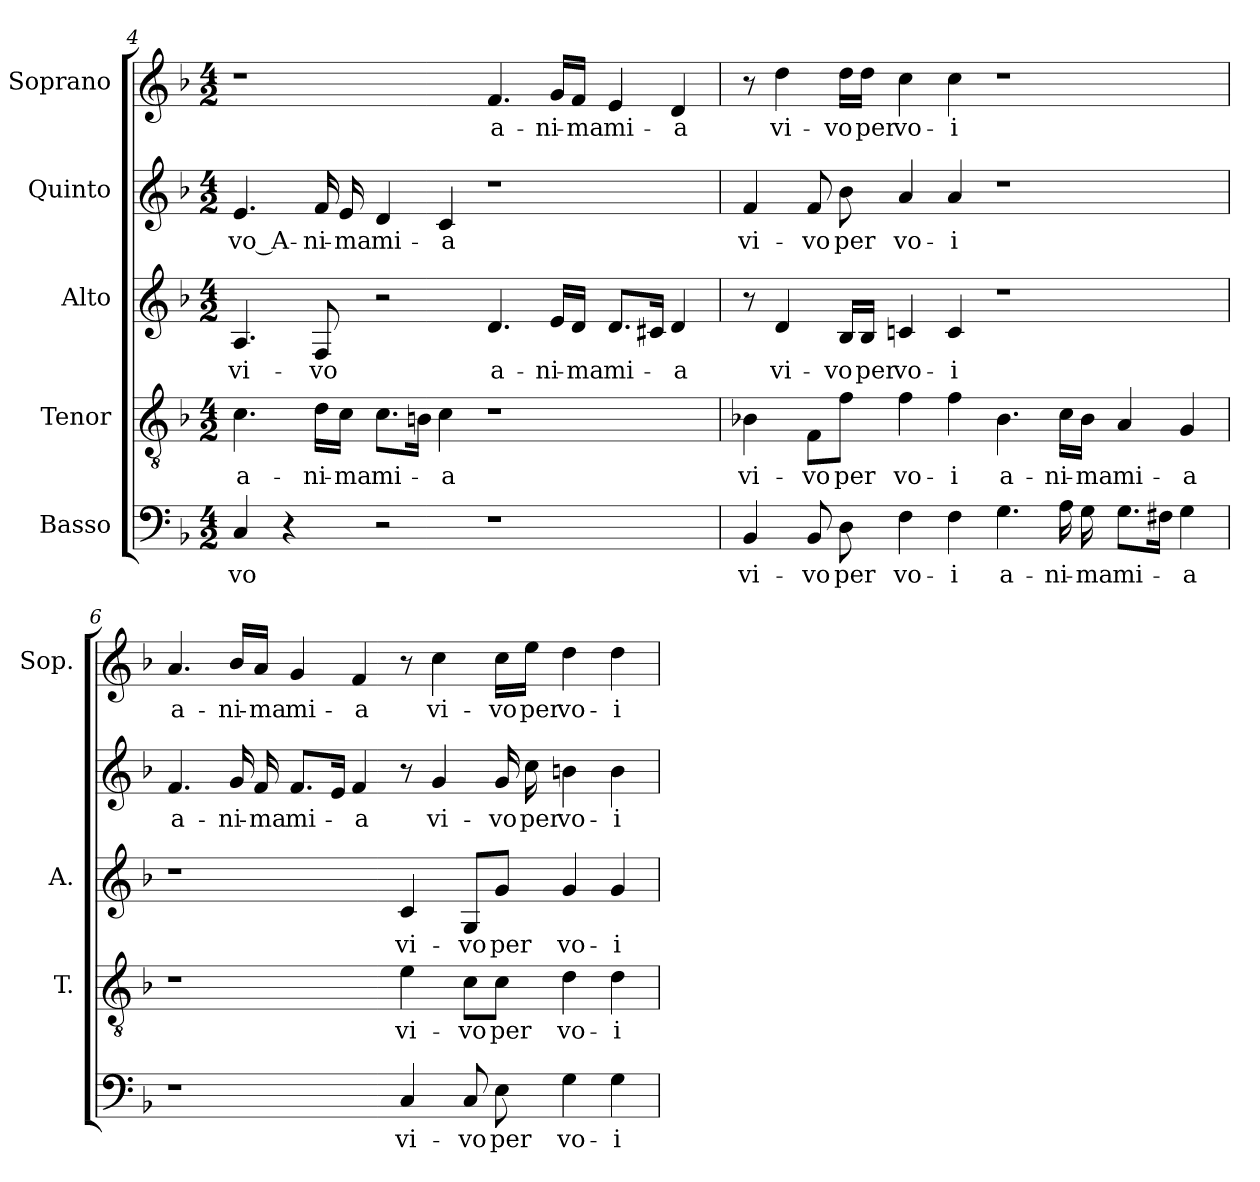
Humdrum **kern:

**kern	**text	**kern	**text	**kern	**text	**kern	**text	**kern	**text
*part5	*part5	*part4	*part4	*part3	*part3	*part2	*part2	*part1	*part1
*staff5	*staff5	*staff4	*staff4	*staff3	*staff3	*staff2	*staff2	*staff1	*staff1
*I"Basso	*	*I"Tenor	*	*I"Alto	*	*I"Quinto	*	*I"Soprano	*
*	*	*I'T.	*	*I'A.	*	*	*	*I'Sop.	*
*clefF4	*	*clefGv2	*	*clefG2	*	*clefG2	*	*clefG2	*
*	*	*ITrd7c12	*	*	*	*	*	*	*
*k[b-]	*	*k[b-]	*	*k[b-]	*	*k[b-]	*	*k[b-]	*
*F:	*	*F:	*	*F:	*	*F:	*	*F:	*
*M4/2	*	*M4/2	*	*M4/2	*	*M4/2	*	*M4/2	*
=4	=4	=4	=4	=4	=4	=4	=4	=4	=4
!	!LO:LY:b:color=#000000	!	!	!	!	!	!	!	!
!	!	!	!LO:LY:b:color=#000000	!	!	!	!	!	!
!	!	!	!	!	!LO:LY:b:color=#000000	!	!	!	!
!	!	!	!	!	!	!	!LO:LY:b:color=#000000	!	!
4Ci/	-vo	4.Ci\	a-	4.Ai/	vi-	4.ei/	-vo_A-	1r	.
4r	.	.	.	.	.	.	.	.	.
!	!	!	!LO:LY:b:color=#000000	!	!	!	!	!	!
!	!	!	!	!	!LO:LY:b:color=#000000	!	!	!	!
!	!	!	!	!	!	!	!LO:LY:b:color=#000000	!	!
.	.	16Di\LL	-ni-	8Fi/	-vo	16fi/	-ni-	.	.
!	!	!	!LO:LY:b:color=#000000	!	!	!	!	!	!
!	!	!	!	!	!	!	!LO:LY:b:color=#000000	!	!
.	.	16Ci\JJ	-ma	.	.	16ei/	-ma	.	.
!	!	!	!LO:LY:b:color=#000000	!	!	!	!	!	!
!	!	!	!	!	!	!	!LO:LY:b:color=#000000	!	!
2r	.	8.Ci\L	mi-	2r	.	4di/	mi-	.	.
.	.	16BBni\Jk	.	.	.	.	.	.	.
!	!	!	!LO:LY:b:color=#000000	!	!	!	!	!	!
!	!	!	!	!	!	!	!LO:LY:b:color=#000000	!	!
.	.	4Ci\	-a	.	.	4ci/	-a	.	.
!	!	!	!	!	!LO:LY:b:color=#000000	!	!	!	!
!	!	!	!	!	!	!	!	!	!LO:LY:b:color=#000000
1r	.	1r	.	4.di/	a-	1r	.	4.fi/	a-
!	!	!	!	!	!LO:LY:b:color=#000000	!	!	!	!
!	!	!	!	!	!	!	!	!	!LO:LY:b:color=#000000
.	.	.	.	16ei/LL	-ni-	.	.	16gi/LL	-ni-
!	!	!	!	!	!LO:LY:b:color=#000000	!	!	!	!
!	!	!	!	!	!	!	!	!	!LO:LY:b:color=#000000
.	.	.	.	16di/JJ	-ma	.	.	16fi/JJ	-ma
!	!	!	!	!	!LO:LY:b:color=#000000	!	!	!	!
!	!	!	!	!	!	!	!	!	!LO:LY:b:color=#000000
.	.	.	.	8.di/L	mi-	.	.	4ei/	mi-
.	.	.	.	16c#Xi/Jk	.	.	.	.	.
!	!	!	!	!	!LO:LY:b:color=#000000	!	!	!	!
!	!	!	!	!	!	!	!	!	!LO:LY:b:color=#000000
.	.	.	.	4di/	-a	.	.	4di/	-a
!!LO:LB:g=z
=5	=5	=5	=5	=5	=5	=5	=5	=5	=5
!	!LO:LY:b:color=#000000	!	!	!	!	!	!	!	!
!	!	!	!LO:LY:b:color=#000000	!	!	!	!	!	!
!	!	!	!	!	!	!	!LO:LY:b:color=#000000	!	!
4BB-i/	vi-	4BB-Xi\	vi-	8r	.	4fi/	vi-	8r	.
!	!	!	!	!	!LO:LY:b:color=#000000	!	!	!	!
!	!	!	!	!	!	!	!	!	!LO:LY:b:color=#000000
.	.	.	.	4di/	vi-	.	.	4ddi\	vi-
!	!LO:LY:b:color=#000000	!	!	!	!	!	!	!	!
!	!	!	!LO:LY:b:color=#000000	!	!	!	!	!	!
!	!	!	!	!	!	!	!LO:LY:b:color=#000000	!	!
8BB-i/	-vo	8FFi\L	-vo	.	.	8fi/	-vo	.	.
!	!LO:LY:b:color=#000000	!	!	!	!	!	!	!	!
!	!	!	!LO:LY:b:color=#000000	!	!	!	!	!	!
!	!	!	!	!	!LO:LY:b:color=#000000	!	!	!	!
!	!	!	!	!	!	!	!LO:LY:b:color=#000000	!	!
!	!	!	!	!	!	!	!	!	!LO:LY:b:color=#000000
8Di\	per	8Fi\J	per	16B-i/LL	-vo	8b-i\	per	16ddi\LL	-vo
!	!	!	!	!	!LO:LY:b:color=#000000	!	!	!	!
!	!	!	!	!	!	!	!	!	!LO:LY:b:color=#000000
.	.	.	.	16B-i/JJ	per	.	.	16ddi\JJ	per
!	!LO:LY:b:color=#000000	!	!	!	!	!	!	!	!
!	!	!	!LO:LY:b:color=#000000	!	!	!	!	!	!
!	!	!	!	!	!LO:LY:b:color=#000000	!	!	!	!
!	!	!	!	!	!	!	!LO:LY:b:color=#000000	!	!
!	!	!	!	!	!	!	!	!	!LO:LY:b:color=#000000
4Fi\	vo-	4Fi\	vo-	4cni/	vo-	4ai/	vo-	4cci\	vo-
!	!LO:LY:b:color=#000000	!	!	!	!	!	!	!	!
!	!	!	!LO:LY:b:color=#000000	!	!	!	!	!	!
!	!	!	!	!	!LO:LY:b:color=#000000	!	!	!	!
!	!	!	!	!	!	!	!LO:LY:b:color=#000000	!	!
!	!	!	!	!	!	!	!	!	!LO:LY:b:color=#000000
4Fi\	-i	4Fi\	-i	4ci/	-i	4ai/	-i	4cci\	-i
!	!LO:LY:b:color=#000000	!	!	!	!	!	!	!	!
!	!	!	!LO:LY:b:color=#000000	!	!	!	!	!	!
4.Gi\	a-	4.BB-i\	a-	1r	.	1r	.	1r	.
!	!LO:LY:b:color=#000000	!	!	!	!	!	!	!	!
!	!	!	!LO:LY:b:color=#000000	!	!	!	!	!	!
16Ai\	-ni-	16Ci\LL	-ni-	.	.	.	.	.	.
!	!LO:LY:b:color=#000000	!	!	!	!	!	!	!	!
!	!	!	!LO:LY:b:color=#000000	!	!	!	!	!	!
16Gi\	-ma	16BB-i\JJ	-ma	.	.	.	.	.	.
!	!LO:LY:b:color=#000000	!	!	!	!	!	!	!	!
!	!	!	!LO:LY:b:color=#000000	!	!	!	!	!	!
8.Gi\L	mi-	4AAi/	mi-	.	.	.	.	.	.
16F#Xi\Jk	.	.	.	.	.	.	.	.	.
!	!LO:LY:b:color=#000000	!	!	!	!	!	!	!	!
!	!	!	!LO:LY:b:color=#000000	!	!	!	!	!	!
4Gi\	-a	4GGi/	-a	.	.	.	.	.	.
=6	=6	=6	=6	=6	=6	=6	=6	=6	=6
!	!	!	!	!	!	!	!LO:LY:b:color=#000000	!	!
!	!	!	!	!	!	!	!	!	!LO:LY:b:color=#000000
1r	.	1r	.	1r	.	4.fi/	a-	4.ai/	a-
!	!	!	!	!	!	!	!LO:LY:b:color=#000000	!	!
!	!	!	!	!	!	!	!	!	!LO:LY:b:color=#000000
.	.	.	.	.	.	16gi/	-ni-	16b-i/LL	-ni-
!	!	!	!	!	!	!	!LO:LY:b:color=#000000	!	!
!	!	!	!	!	!	!	!	!	!LO:LY:b:color=#000000
.	.	.	.	.	.	16fi/	-ma	16ai/JJ	-ma
!	!	!	!	!	!	!	!LO:LY:b:color=#000000	!	!
!	!	!	!	!	!	!	!	!	!LO:LY:b:color=#000000
.	.	.	.	.	.	8.fi/L	mi-	4gi/	mi-
.	.	.	.	.	.	16ei/Jk	.	.	.
!	!	!	!	!	!	!	!LO:LY:b:color=#000000	!	!
!	!	!	!	!	!	!	!	!	!LO:LY:b:color=#000000
.	.	.	.	.	.	4fi/	-a	4fi/	-a
!	!LO:LY:b:color=#000000	!	!	!	!	!	!	!	!
!	!	!	!LO:LY:b:color=#000000	!	!	!	!	!	!
!	!	!	!	!	!LO:LY:b:color=#000000	!	!	!	!
4Ci/	vi-	4Ei\	vi-	4ci/	vi-	8r	.	8r	.
!	!	!	!	!	!	!	!LO:LY:b:color=#000000	!	!
!	!	!	!	!	!	!	!	!	!LO:LY:b:color=#000000
.	.	.	.	.	.	4gi/	vi-	4cci\	vi-
!	!LO:LY:b:color=#000000	!	!	!	!	!	!	!	!
!	!	!	!LO:LY:b:color=#000000	!	!	!	!	!	!
!	!	!	!	!	!LO:LY:b:color=#000000	!	!	!	!
8Ci/	-vo	8Ci\L	-vo	8Gi/L	-vo	.	.	.	.
!	!LO:LY:b:color=#000000	!	!	!	!	!	!	!	!
!	!	!	!LO:LY:b:color=#000000	!	!	!	!	!	!
!	!	!	!	!	!LO:LY:b:color=#000000	!	!	!	!
!	!	!	!	!	!	!	!LO:LY:b:color=#000000	!	!
!	!	!	!	!	!	!	!	!	!LO:LY:b:color=#000000
8Ei\	per	8Ci\J	per	8gi/J	per	16gi/	-vo	16cci\LL	-vo
!	!	!	!	!	!	!	!LO:LY:b:color=#000000	!	!
!	!	!	!	!	!	!	!	!	!LO:LY:b:color=#000000
.	.	.	.	.	.	16cci\	per	16eei\JJ	per
!	!LO:LY:b:color=#000000	!	!	!	!	!	!	!	!
!	!	!	!LO:LY:b:color=#000000	!	!	!	!	!	!
!	!	!	!	!	!LO:LY:b:color=#000000	!	!	!	!
!	!	!	!	!	!	!	!LO:LY:b:color=#000000	!	!
!	!	!	!	!	!	!	!	!	!LO:LY:b:color=#000000
4Gi\	vo-	4Di\	vo-	4gi/	vo-	4bni\	vo-	4ddi\	vo-
!	!LO:LY:b:color=#000000	!	!	!	!	!	!	!	!
!	!	!	!LO:LY:b:color=#000000	!	!	!	!	!	!
!	!	!	!	!	!LO:LY:b:color=#000000	!	!	!	!
!	!	!	!	!	!	!	!LO:LY:b:color=#000000	!	!
!	!	!	!	!	!	!	!	!	!LO:LY:b:color=#000000
4Gi\	-i	4Di\	-i	4gi/	-i	4bi\	-i	4ddi\	-i
=	=	=	=	=	=	=	=	=	=
*-	*-	*-	*-	*-	*-	*-	*-	*-	*-
